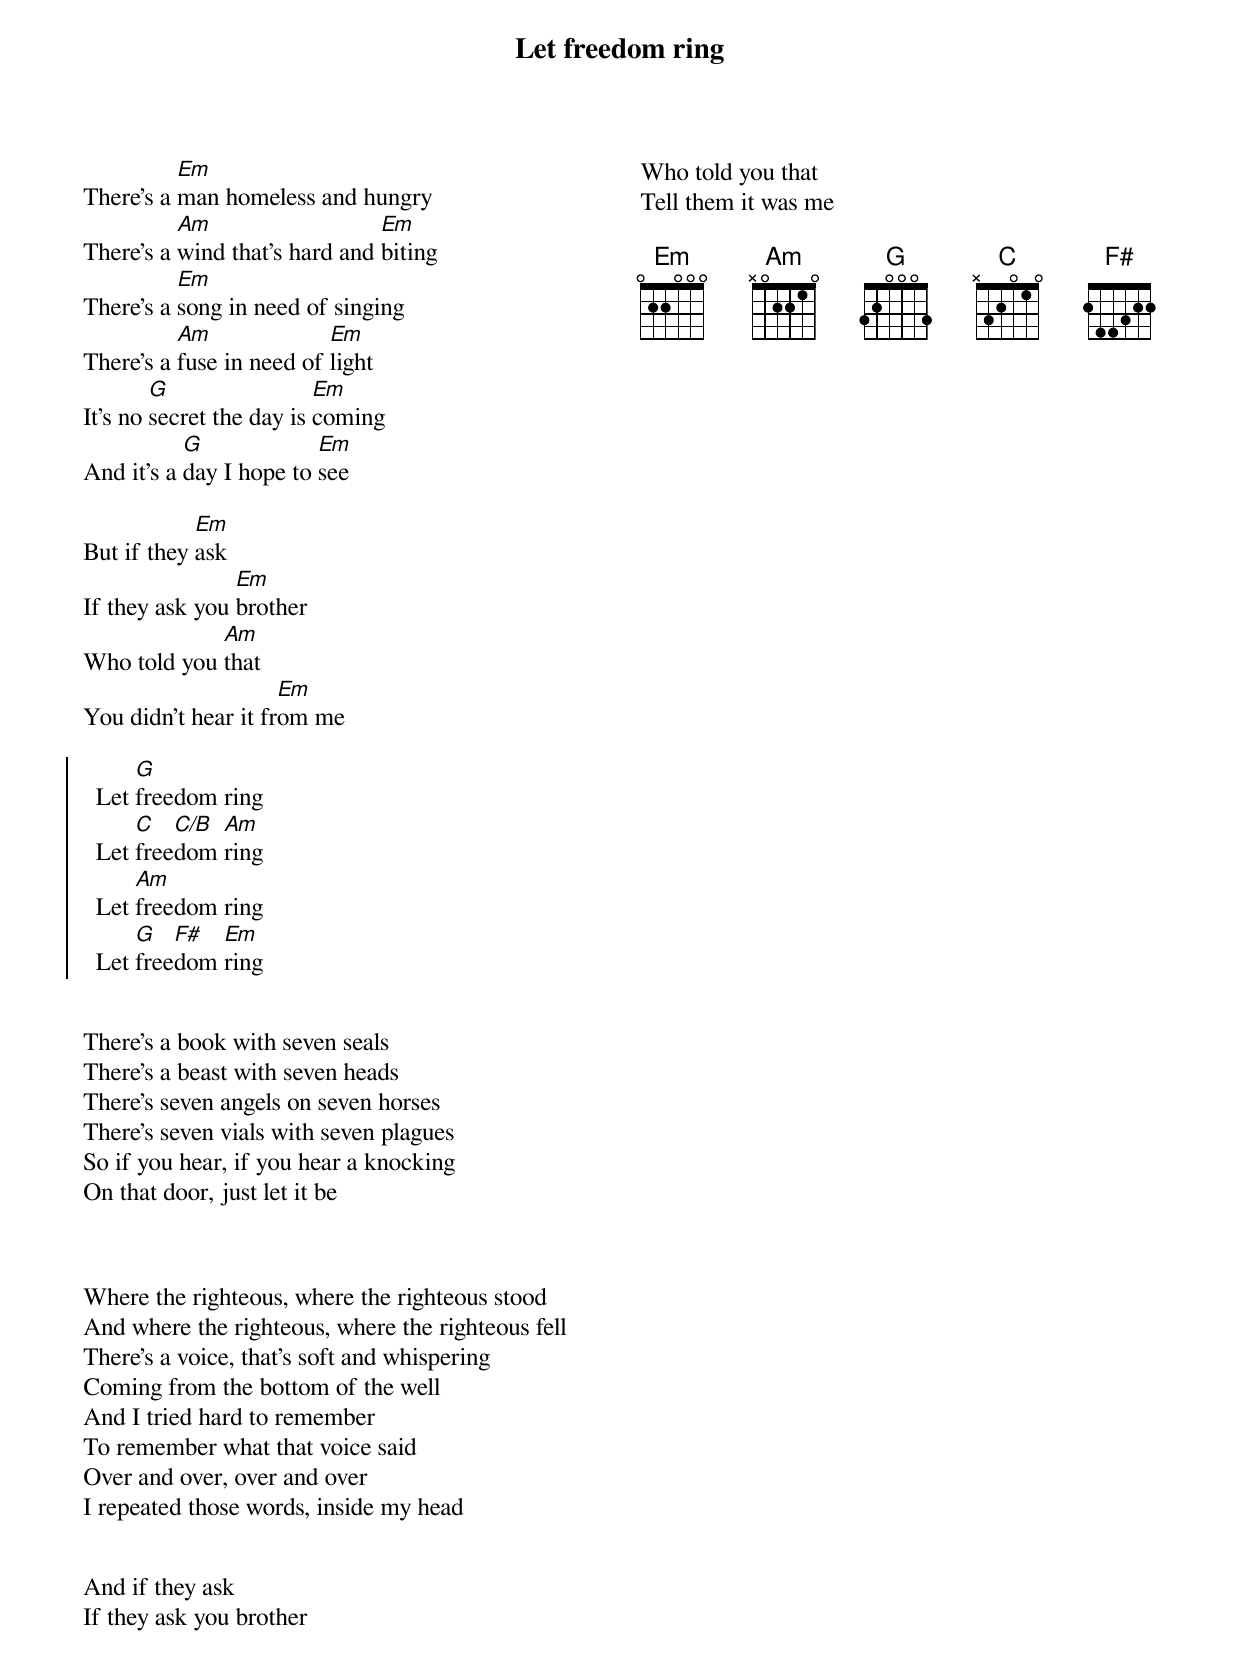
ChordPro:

{title: Let freedom ring}
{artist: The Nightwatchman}
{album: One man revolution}
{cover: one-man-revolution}
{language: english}
{columns: 2}
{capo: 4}
{define: Em frets 0 2 2 0 0 0}
{define: Am frets X 0 2 2 1 0}
{define: G frets 3 2 0 0 0 3}
{define: C frets X 3 2 0 1 0}
{define: C/B frets X 2 0 0 1 0 special}
{define: F# frets 2 0 0 X X X special}

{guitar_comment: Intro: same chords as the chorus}


There's a [Em]man homeless and hungry
There's a [Am]wind that's hard and [Em]biting
There's a [Em]song in need of singing
There's a [Am]fuse in need of [Em]light
It's no [G]secret the day is [Em]coming
And it's a [G]day I hope to [Em]see

But if they [Em]ask
If they ask you [Em]brother
Who told you [Am]that
You didn't hear it fr[Em]om me

{start_of_chorus}
  Let [G]freedom ring
  Let [C]free[C/B]dom [Am]ring
  Let [Am]freedom ring
  Let [G]free[F#]dom [Em]ring
{end_of_chorus}


There's a book with seven seals
There's a beast with seven heads
There's seven angels on seven horses
There's seven vials with seven plagues
So if you hear, if you hear a knocking
On that door, just let it be

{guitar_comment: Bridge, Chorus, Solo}


Where the righteous, where the righteous stood
And where the righteous, where the righteous fell
There's a voice, that's soft and whispering
Coming from the bottom of the well
And I tried hard to remember
To remember what that voice said
Over and over, over and over
I repeated those words, inside my head

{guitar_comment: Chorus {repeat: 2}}

And if they ask
If they ask you brother
Who told you that
Tell them it was me

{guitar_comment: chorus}
